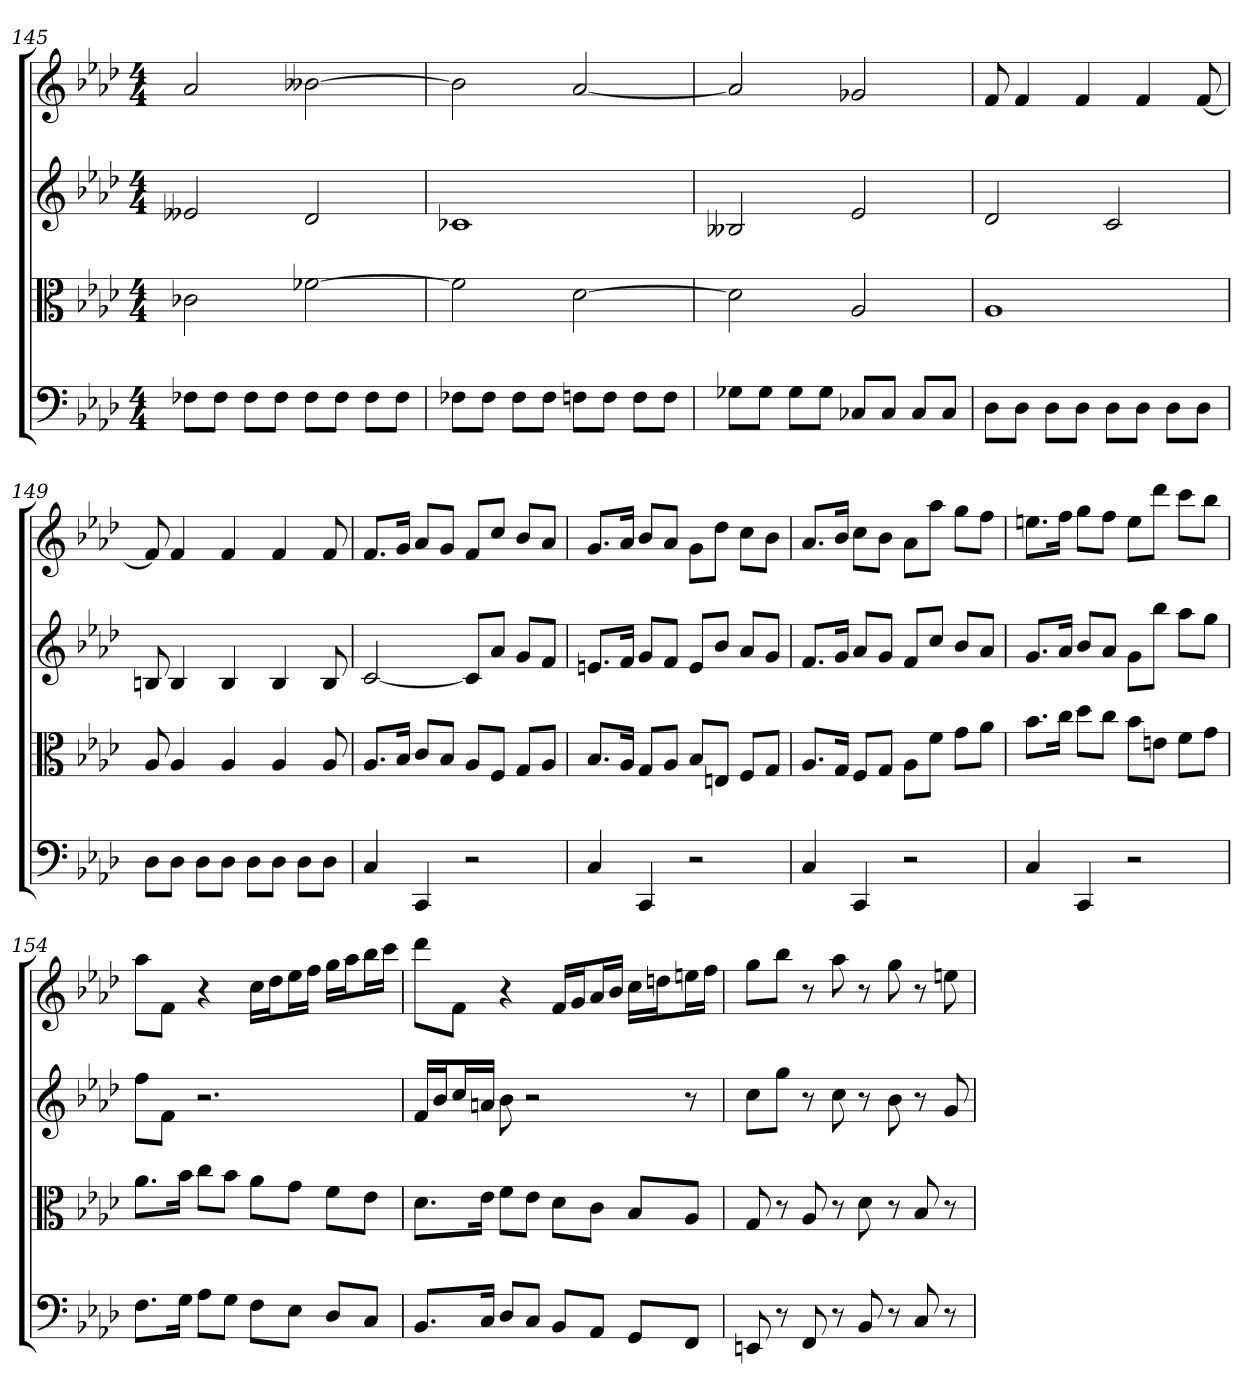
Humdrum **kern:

**kern	**kern	**kern	**kern
*part4	*part3	*part2	*part1
*staff4	*staff3	*staff2	*staff1
*clefF4	*clefC3	*clefG2	*clefG2
*k[b-e-a-d-]	*k[b-e-a-d-]	*k[b-e-a-d-]	*k[b-e-a-d-]
*f:	*f:	*f:	*f:
*M4/4	*M4/4	*M4/4	*M4/4
=145	=145	=145	=145
8F-X\L	2c-X	2e--X	2a-
8F-\J	.	.	.
8F-\L	.	.	.
8F-\J	.	.	.
8F-\L	[2f-X	2d-	[2b--X
8F-\J	.	.	.
8F-\L	.	.	.
8F-\J	.	.	.
=146	=146	=146	=146
8F-X\L	2f-]	1c-X	2b--]
8F-\J	.	.	.
8F-\L	.	.	.
8F-\J	.	.	.
8Fn\L	[2d-	.	[2a-
8F\J	.	.	.
8F\L	.	.	.
8F\J	.	.	.
=147	=147	=147	=147
8G-X\L	2d-]	2B--X	2a-]
8G-\J	.	.	.
8G-\L	.	.	.
8G-\J	.	.	.
8C-X/L	2A-	2e-	2g-X
8C-/J	.	.	.
8C-/L	.	.	.
8C-/J	.	.	.
=148	=148	=148	=148
8D-\L	1A-	2d-	8f
8D-\J	.	.	4f
8D-\L	.	.	.
8D-\J	.	.	4f
8D-\L	.	2c	.
8D-\J	.	.	4f
8D-\L	.	.	.
8D-\J	.	.	[8f
=149	=149	=149	=149
8D-\L	8A-	8Bn	8f]
8D-\J	4A-	4B	4f
8D-\L	.	.	.
8D-\J	4A-	4B	4f
8D-\L	.	.	.
8D-\J	4A-	4B	4f
8D-\L	.	.	.
8D-\J	8A-	8B	8f
=150	=150	=150	=150
4C	8.A-/L	[2c	8.f/L
.	16B-/Jk	.	16g/Jk
4CC	8c/L	.	8a-/L
.	8B-/J	.	8g/J
2r	8A-/L	8c/L]	8f/L
.	8F/J	8a-/J	8cc/J
.	8G/L	8g/L	8b-/L
.	8A-/J	8f/J	8a-/J
=151	=151	=151	=151
4C	8.B-/L	8.en/L	8.g/L
.	16A-/Jk	16f/Jk	16a-/Jk
4CC	8G/L	8g/L	8b-/L
.	8A-/J	8f/J	8a-/J
2r	8B-/L	8e/L	8g\L
.	8En/J	8b-/J	8dd-\J
.	8F/L	8a-/L	8cc\L
.	8G/J	8g/J	8b-\J
=152	=152	=152	=152
4C	8.A-/L	8.f/L	8.a-/L
.	16G/Jk	16g/Jk	16b-/Jk
4CC	8F/L	8a-/L	8cc\L
.	8G/J	8g/J	8b-\J
2r	8A-\L	8f/L	8a-\L
.	8f\J	8cc/J	8aa-\J
.	8g\L	8b-/L	8gg\L
.	8a-\J	8a-/J	8ff\J
=153	=153	=153	=153
4C	8.b-\L	8.g/L	8.een\L
.	16cc\Jk	16a-/Jk	16ff\Jk
4CC	8dd-\L	8b-/L	8gg\L
.	8cc\J	8a-/J	8ff\J
2r	8b-\L	8g\L	8ee\L
.	8en\J	8bb-\J	8ddd-\J
.	8f\L	8aa-\L	8ccc\L
.	8g\J	8gg\J	8bb-\J
=154	=154	=154	=154
8.F\L	8.a-\L	8ff\L	8aa-\L
.	.	8f\J	8f\J
16G\Jk	16b-\Jk	.	.
8A-\L	8cc\L	2.r	4r
8G\J	8b-\J	.	.
8F\L	8a-\L	.	16cc\LL
.	.	.	16dd-\J
8E-\J	8g\J	.	16ee-\L
.	.	.	16ff\JJ
8D-/L	8f\L	.	16gg\LL
.	.	.	16aa-\J
8C/J	8e-\J	.	16bb-\L
.	.	.	16ccc\JJ
=155	=155	=155	=155
8.BB-/L	8.d-\L	16f/LL	8ddd-\L
.	.	16b-/J	.
.	.	16cc/L	8f\J
16C/Jk	16e-\Jk	16an/JJ	.
8D-/L	8f\L	8b-	4r
8C/J	8e-\J	2r	.
8BB-/L	8d-\L	.	16f/LL
.	.	.	16g/J
8AA-/J	8c\J	.	16a-/L
.	.	.	16b-/JJ
8GG/L	8B-/L	.	16cc\LL
.	.	.	16ddn\J
8FF/J	8A-/J	8r	16een\L
.	.	.	16ff\JJ
=156	=156	=156	=156
8EEn	8G	8cc\L	8gg\L
8r	8r	8gg\J	8bb-\J
8FF	8A-	8r	8r
8r	8r	8cc	8aa-
8BB-	8d-	8r	8r
8r	8r	8b-	8gg
8C	8B-	8r	8r
8r	8r	8g	8een
=	=	=	=
*-	*-	*-	*-
